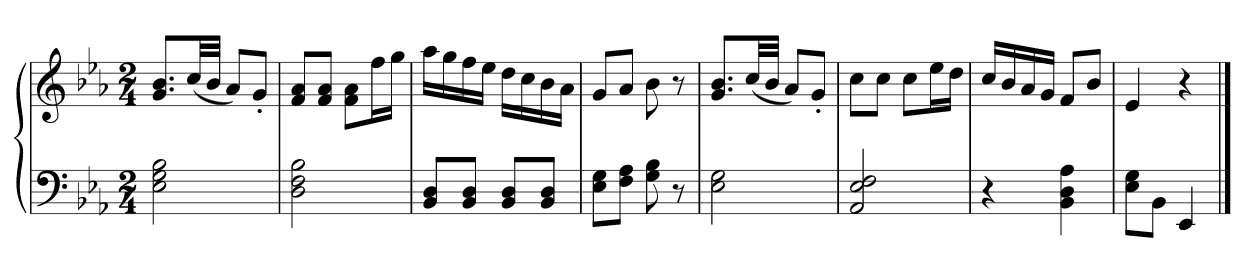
**kern	**kern
*part1	*part1
*staff2	*staff1
*clefF4	*clefG2
*k[b-e-a-]	*k[b-e-a-]
*M2/4	*M2/4
=	=
2E- 2G 2B-	8.g 8.b-L
.	(32ccLL
.	32b-JJJ
.	8a-L)
.	8g'J
=167	=167
2D 2F 2B-	8f 8a-L
.	8f 8a-J
.	8f 8a-L
.	16ffL
.	16ggJJ
=168	=168
8BB- 8DL	16aa-LL
.	16gg
8BB- 8DJ	16ff
.	16ee-JJ
8BB- 8DL	16ddLL
.	16cc
8BB- 8DJ	16b-
.	16a-JJ
=169	=169
8E- 8GL	8gL
8F 8A-J	8a-J
8G 8B-	8b-
8r	8r
=170	=170
2E- 2G	8.g 8.b-L
.	(32ccLL
.	32b-JJJ
.	8a-L)
.	8g'J
=171	=171
2AA- 2E- 2F	8ccL
.	8ccJ
.	8ccL
.	16ee-L
.	16ddJJ
=172	=172
4r	16ccLL
.	16b-
.	16a-
.	16gJJ
4BB- 4D 4A-	8fL
.	8b-J
=173	=173
8E- 8GL	4e-
8BB-J	.
4EE-	4r
==	==
*-	*-
